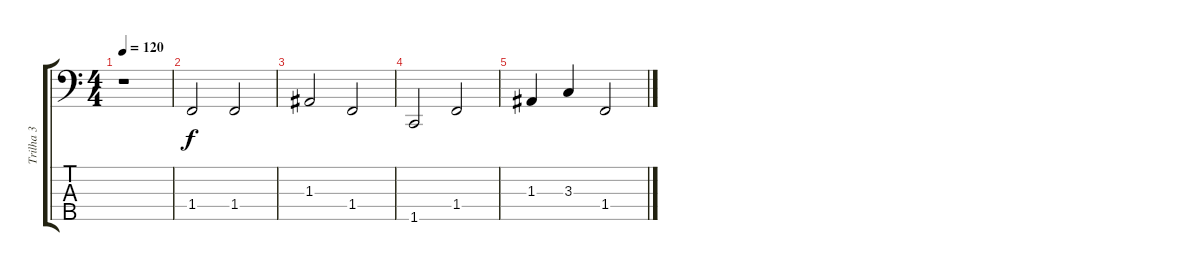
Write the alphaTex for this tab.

\track ("Trilha 3" "Trilha 3") {instrument acousticguitarnylon}
\staff {score tabs}
\tuning (G2 D2 A1 E1 B0) {hide}
\ts (4 4)
\tempo 120
\clef f4
\ks c
r.1{dy f} |
1.4.2 1.4.2 |
1.3.2 1.4.2 |
1.5.2 1.4.2 |
1.3.4 3.3.4 1.4.2
